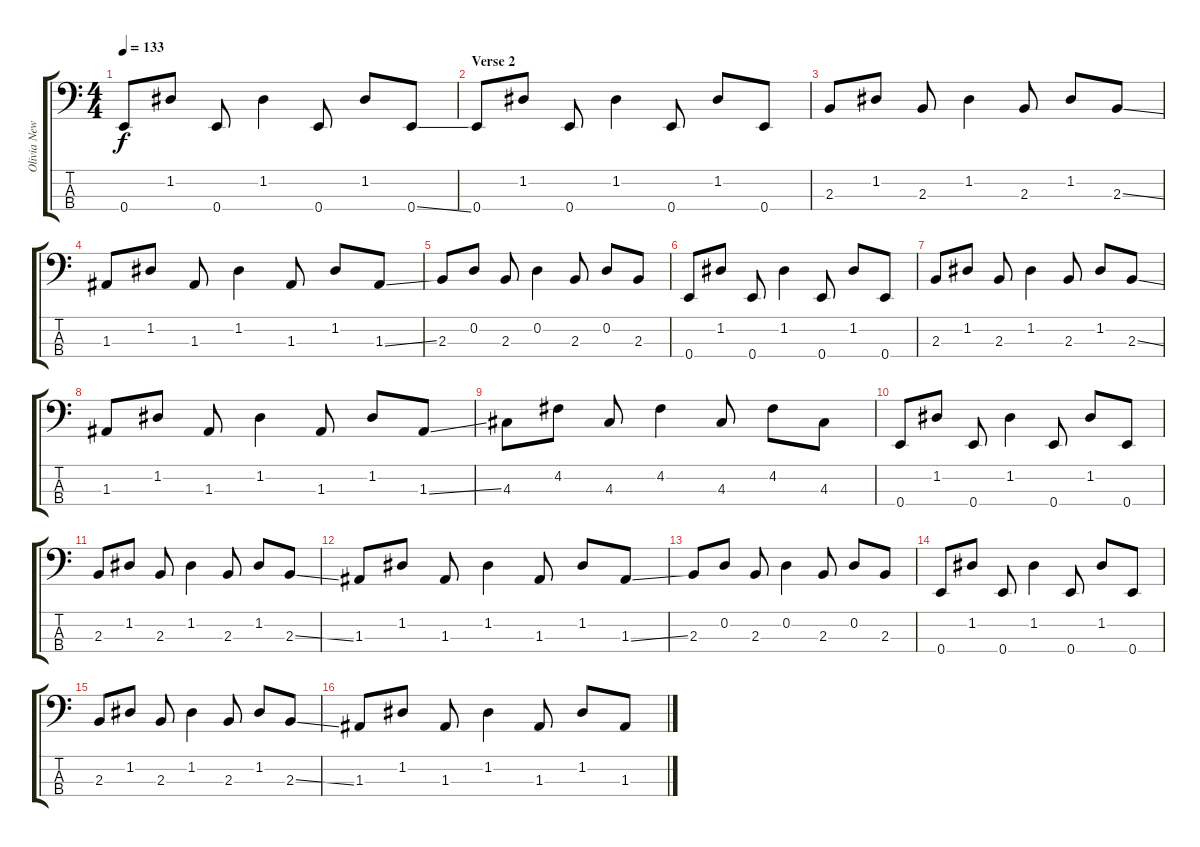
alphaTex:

\track ("Olivia Newton Bundy" "Olivia New") {instrument electricbasspick}
\staff {score tabs}
\tuning (G2 D2 A1 E1) {hide}
\ts (4 4)
\tempo 133
\clef f4
\ks c
0.4.8{dy f} 1.2.8 0.4.8 1.2.4 0.4.8 1.2.8 0.4{ss}.8 |
\section ("" "Verse 2")
0.4.8 1.2.8 0.4.8 1.2.4 0.4.8 1.2.8 0.4.8 |
2.3.8 1.2.8 2.3.8 1.2.4 2.3.8 1.2.8 2.3{ss}.8 |
1.3.8 1.2.8 1.3.8 1.2.4 1.3.8 1.2.8 1.3{ss}.8 |
2.3.8 0.2.8 2.3.8 0.2.4 2.3.8 0.2.8 2.3.8 |
0.4.8 1.2.8 0.4.8 1.2.4 0.4.8 1.2.8 0.4.8 |
2.3.8 1.2.8 2.3.8 1.2.4 2.3.8 1.2.8 2.3{ss}.8 |
1.3.8 1.2.8 1.3.8 1.2.4 1.3.8 1.2.8 1.3{ss}.8 |
4.3.8 4.2.8 4.3.8 4.2.4 4.3.8 4.2.8 4.3.8 |
0.4.8 1.2.8 0.4.8 1.2.4 0.4.8 1.2.8 0.4.8 |
2.3.8 1.2.8 2.3.8 1.2.4 2.3.8 1.2.8 2.3{ss}.8 |
1.3.8 1.2.8 1.3.8 1.2.4 1.3.8 1.2.8 1.3{ss}.8 |
2.3.8 0.2.8 2.3.8 0.2.4 2.3.8 0.2.8 2.3.8 |
0.4.8 1.2.8 0.4.8 1.2.4 0.4.8 1.2.8 0.4.8 |
2.3.8 1.2.8 2.3.8 1.2.4 2.3.8 1.2.8 2.3{ss}.8 |
1.3.8 1.2.8 1.3.8 1.2.4 1.3.8 1.2.8 1.3{ss}.8
